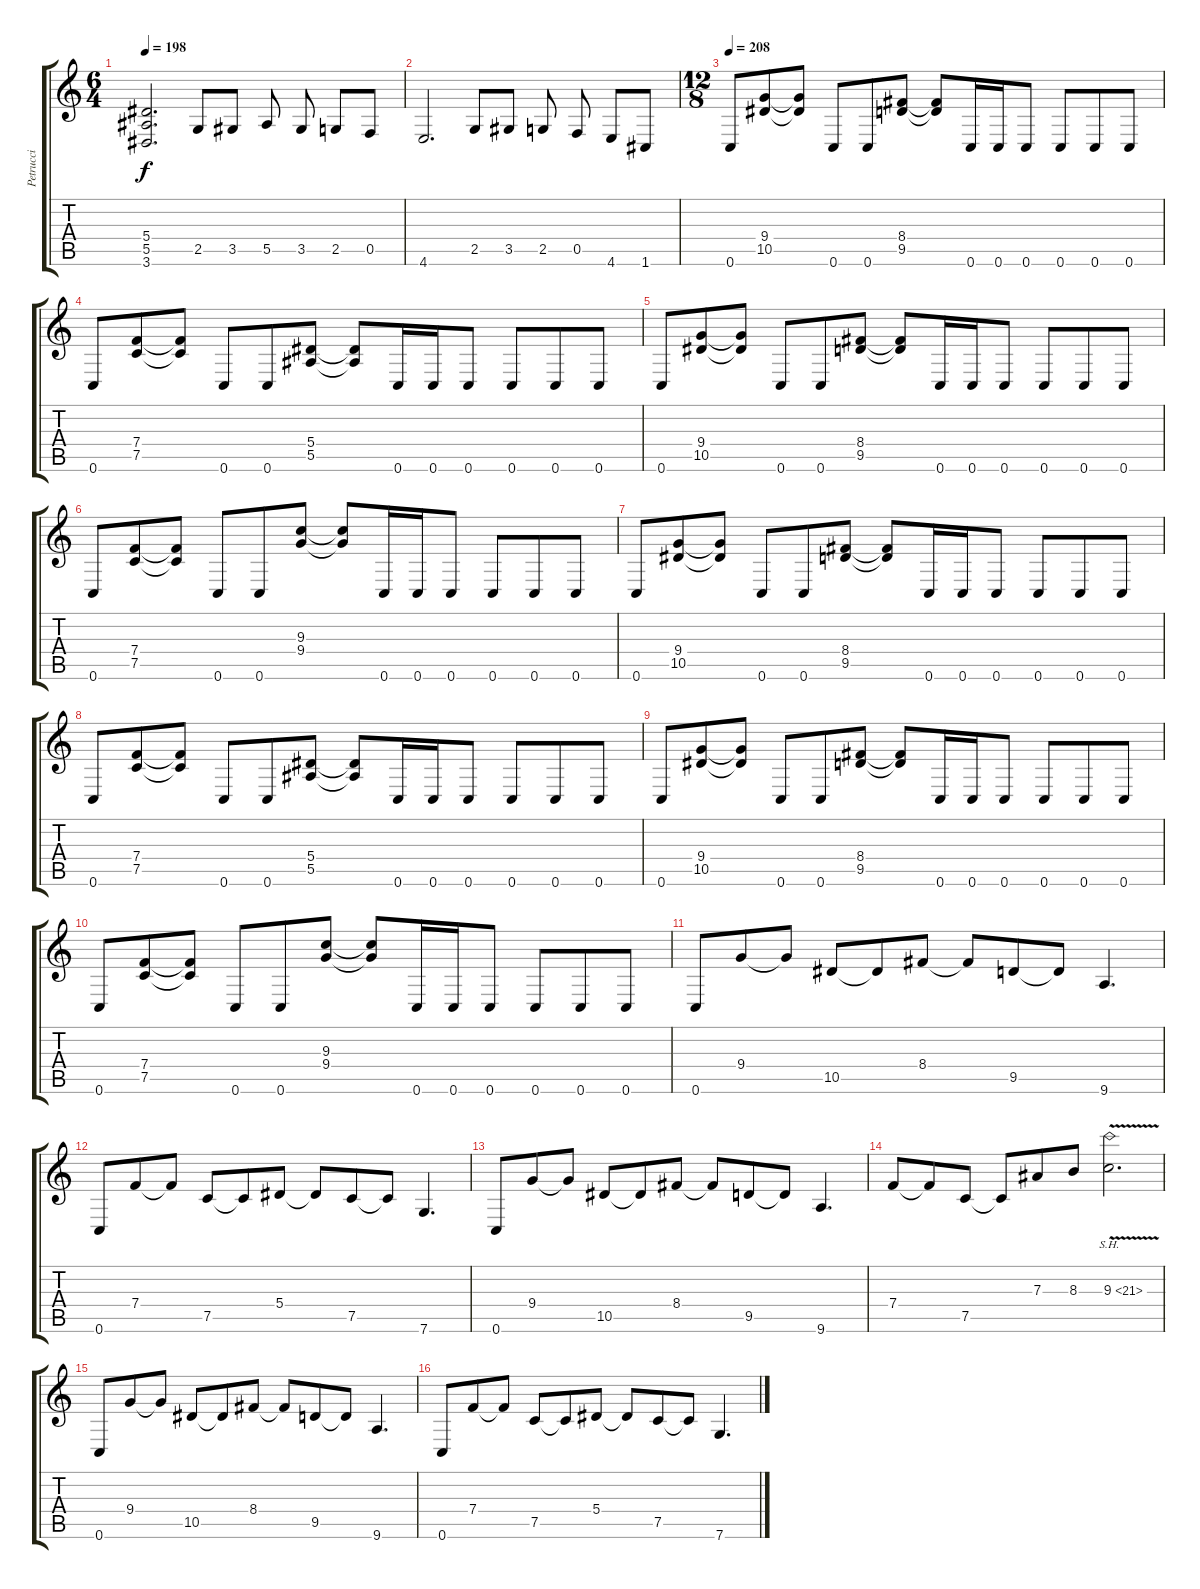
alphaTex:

\track ("Petrucci" "Petrucci") {instrument distortionguitar}
\staff {score tabs}
\tuning (C4 G3 Eb3 Bb2 F2 C2) {hide}
\ts (6 4)
\tempo 198
\clef g2
\ks c
(5.4 5.5 3.6).2{d dy f} 2.5.8 3.5.8 5.5.8{beam split} 3.5.8 2.5.8 0.5.8 |
4.6.2{d} 2.5.8 3.5.8 2.5.8{beam split} 0.5.8 4.6.8 1.6.8 |
\ts (12 8)
\tempo 208
0.6.8 (9.4 10.5).8 (9.4{t} 10.5{t}).8 0.6.8 0.6.8 (8.4 9.5).8 (8.4{t} 9.5{t}).8 0.6.16 0.6.16 0.6.8 0.6.8 0.6.8 0.6.8 |
0.6.8 (7.4 7.5).8 (7.4{t} 7.5{t}).8 0.6.8 0.6.8 (5.4 5.5).8 (5.4{t} 5.5{t}).8 0.6.16 0.6.16 0.6.8 0.6.8 0.6.8 0.6.8 |
0.6.8 (9.4 10.5).8 (9.4{t} 10.5{t}).8 0.6.8 0.6.8 (8.4 9.5).8 (8.4{t} 9.5{t}).8 0.6.16 0.6.16 0.6.8 0.6.8 0.6.8 0.6.8 |
0.6.8 (7.4 7.5).8 (7.4{t} 7.5{t}).8 0.6.8 0.6.8 (9.3 9.4).8 (9.3{t} 9.4{t}).8 0.6.16{beam merge} 0.6.16 0.6.8 0.6.8 0.6.8 0.6.8 |
0.6.8 (9.4 10.5).8 (9.4{t} 10.5{t}).8 0.6.8 0.6.8 (8.4 9.5).8 (8.4{t} 9.5{t}).8 0.6.16 0.6.16 0.6.8 0.6.8 0.6.8 0.6.8 |
0.6.8 (7.4 7.5).8 (7.4{t} 7.5{t}).8 0.6.8 0.6.8 (5.4 5.5).8 (5.4{t} 5.5{t}).8 0.6.16 0.6.16 0.6.8 0.6.8 0.6.8 0.6.8 |
0.6.8 (9.4 10.5).8 (9.4{t} 10.5{t}).8 0.6.8 0.6.8 (8.4 9.5).8 (8.4{t} 9.5{t}).8 0.6.16 0.6.16 0.6.8 0.6.8 0.6.8 0.6.8 |
0.6.8 (7.4 7.5).8 (7.4{t} 7.5{t}).8 0.6.8 0.6.8 (9.3 9.4).8 (9.3{t} 9.4{t}).8 0.6.16{beam merge} 0.6.16 0.6.8 0.6.8 0.6.8 0.6.8 |
0.6.8 9.4.8 9.4{t}.8 10.5.8 10.5{t}.8 8.4.8 8.4{t}.8 9.5.8 9.5{t}.8 9.6.4{d} |
0.6.8 7.4.8 7.4{t}.8 7.5.8 7.5{t}.8 5.4.8 5.4{t}.8 7.5.8 7.5{t}.8 7.6.4{d} |
0.6.8 9.4.8 9.4{t}.8 10.5.8 10.5{t}.8 8.4.8 8.4{t}.8 9.5.8 9.5{t}.8 9.6.4{d} |
7.4.8 7.4{t}.8 7.5.8 7.5{t}.8 7.3.8 8.3.8 9.3{sh 12 v}.2{d} |
0.6.8 9.4.8 9.4{t}.8 10.5.8 10.5{t}.8 8.4.8 8.4{t}.8 9.5.8 9.5{t}.8 9.6.4{d} |
0.6.8 7.4.8 7.4{t}.8 7.5.8 7.5{t}.8 5.4.8 5.4{t}.8 7.5.8 7.5{t}.8 7.6.4{d}
